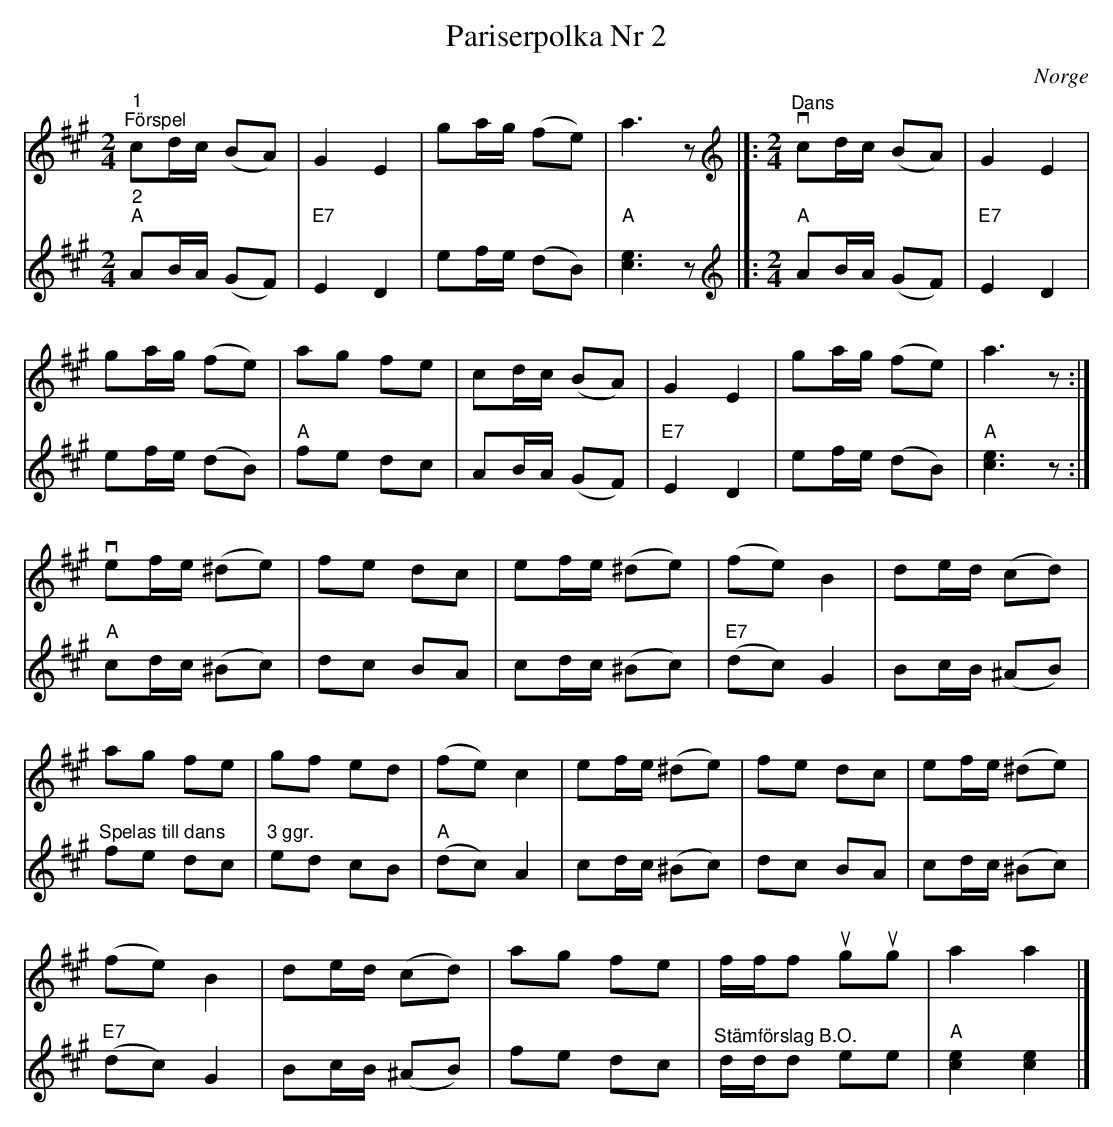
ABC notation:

X:1
T:Pariserpolka Nr 2
O:Norge
L:1/8
M:2/4
K:A
V:1
"^1""^Förspel" cd/c/ (BA) | G2 E2 | ga/g/ (fe) | a3 z |]: [K:A][M:2/4][K:treble]"^Dans"v cd/c/ (BA) | G2 E2 |
ga/g/ (fe) | ag fe | cd/c/ (BA) | G2 E2 | ga/g/ (fe) | a3 z :|
v ef/e/ (^de) | fe dc | ef/e/ (^de) | (fe) B2 | de/d/ (cd) |
ag fe | gf ed | (fe) c2 | ef/e/ (^de) | fe dc | ef/e/ (^de) |
(fe) B2 | de/d/ (cd) | ag fe | f/f/fu gug | a2 a2 |]
V:2
"^2" "A"AB/A/ (GF) | "E7" E2 D2 | ef/e/ (dB) | "A" [ce]3 z |]:[K:A][M:2/4][K:treble] "A" AB/A/ (GF) | "E7" E2 D2 |
ef/e/ (dB) | "A" fe dc | AB/A/ (GF) | "E7" E2 D2 | ef/e/ (dB) | "A" [ce]3 z :|"A" cd/c/ (^Bc) | dc BA |
cd/c/ (^Bc) |"E7" (dc) G2 | Bc/B/ (^AB) | "^Spelas till dans        3 ggr." fe dc | ed cB |"A" (dc) A2 |
cd/c/ (^Bc) | dc BA | cd/c/ (^Bc) |"E7" (dc) G2 | Bc/B/ (^AB) | fe dc | "^Stämförslag B.O." d/d/d ee |"A" [ce]2 [ce]2 |]
